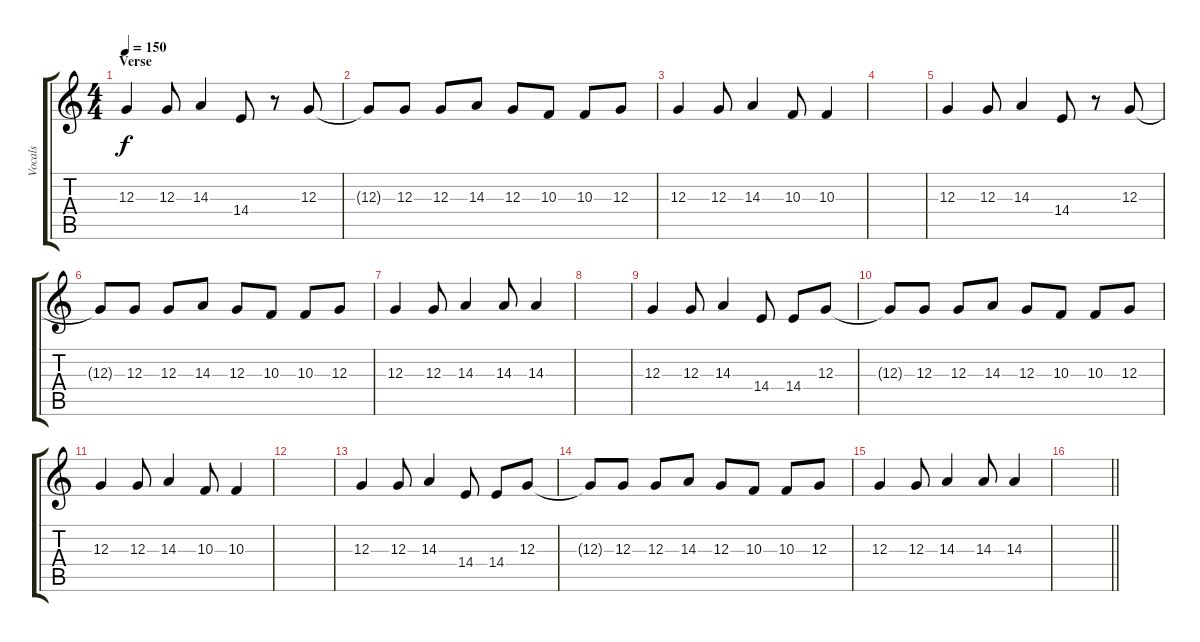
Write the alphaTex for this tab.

\track ("Vocals" "Vocals") {instrument lead1square}
\staff {score tabs}
\tuning (E4 B3 G3 D3 A2 D2) {hide}
\ts (4 4)
\section ("" "Verse")
\tempo 150
\clef g2
\ks c
12.3.4{dy f} 12.3.8 14.3.4 14.4.8 r.8 12.3.8 |
12.3{t}.8 12.3.8 12.3.8 14.3.8 12.3.8 10.3.8 10.3.8 12.3.8 |
12.3.4 12.3.8 14.3.4 10.3.8 10.3.4 |
|
12.3.4 12.3.8 14.3.4 14.4.8 r.8 12.3.8 |
12.3{t}.8 12.3.8 12.3.8 14.3.8 12.3.8 10.3.8 10.3.8 12.3.8 |
12.3.4 12.3.8 14.3.4 14.3.8 14.3.4 |
|
12.3.4 12.3.8 14.3.4 14.4.8 14.4.8 12.3.8 |
12.3{t}.8 12.3.8 12.3.8 14.3.8 12.3.8 10.3.8 10.3.8 12.3.8 |
12.3.4 12.3.8 14.3.4 10.3.8 10.3.4 |
|
12.3.4 12.3.8 14.3.4 14.4.8 14.4.8 12.3.8 |
12.3{t}.8 12.3.8 12.3.8 14.3.8 12.3.8 10.3.8 10.3.8 12.3.8 |
12.3.4 12.3.8 14.3.4 14.3.8 14.3.4 |
\barLineRight lightlight
